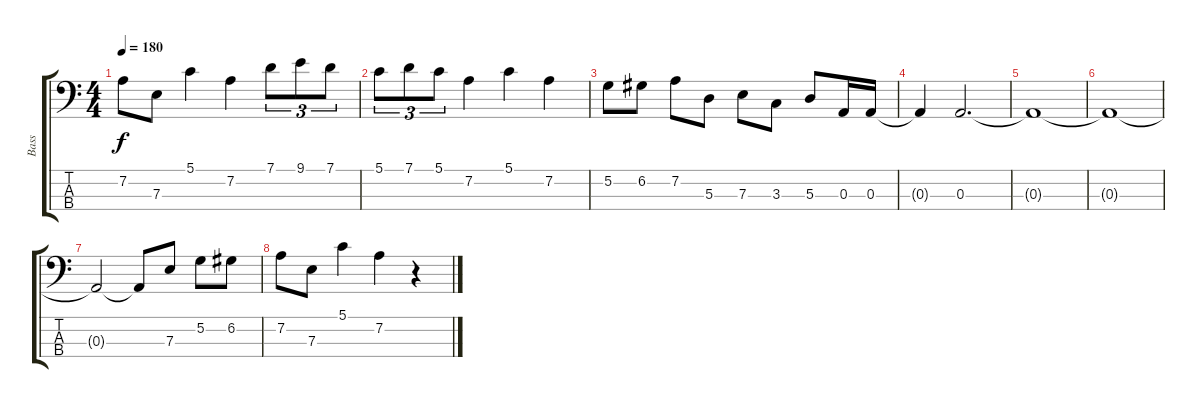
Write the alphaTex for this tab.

\track ("Bass" "Bass") {instrument electricbasspick}
\staff {score tabs}
\tuning (G2 D2 A1 E1) {hide}
\ts (4 4)
\tempo 180
\clef f4
\ks c
7.2.8{dy f} 7.3.8 5.1.4 7.2.4 7.1.8{tu (3 2)} 9.1.8{tu (3 2)} 7.1.8{tu (3 2)} |
5.1.8{tu (3 2)} 7.1.8{tu (3 2)} 5.1.8{tu (3 2)} 7.2.4 5.1.4 7.2.4 |
5.2.8 6.2.8 7.2.8 5.3.8 7.3.8 3.3.8 5.3.8 0.3.16 0.3.16 |
0.3{t}.4 0.3.2{d} |
0.3{t}.1 |
0.3{t}.1 |
0.3{t}.2 0.3{t}.8 7.3.8 5.2.8 6.2.8 |
7.2.8 7.3.8 5.1.4 7.2.4 r.4
